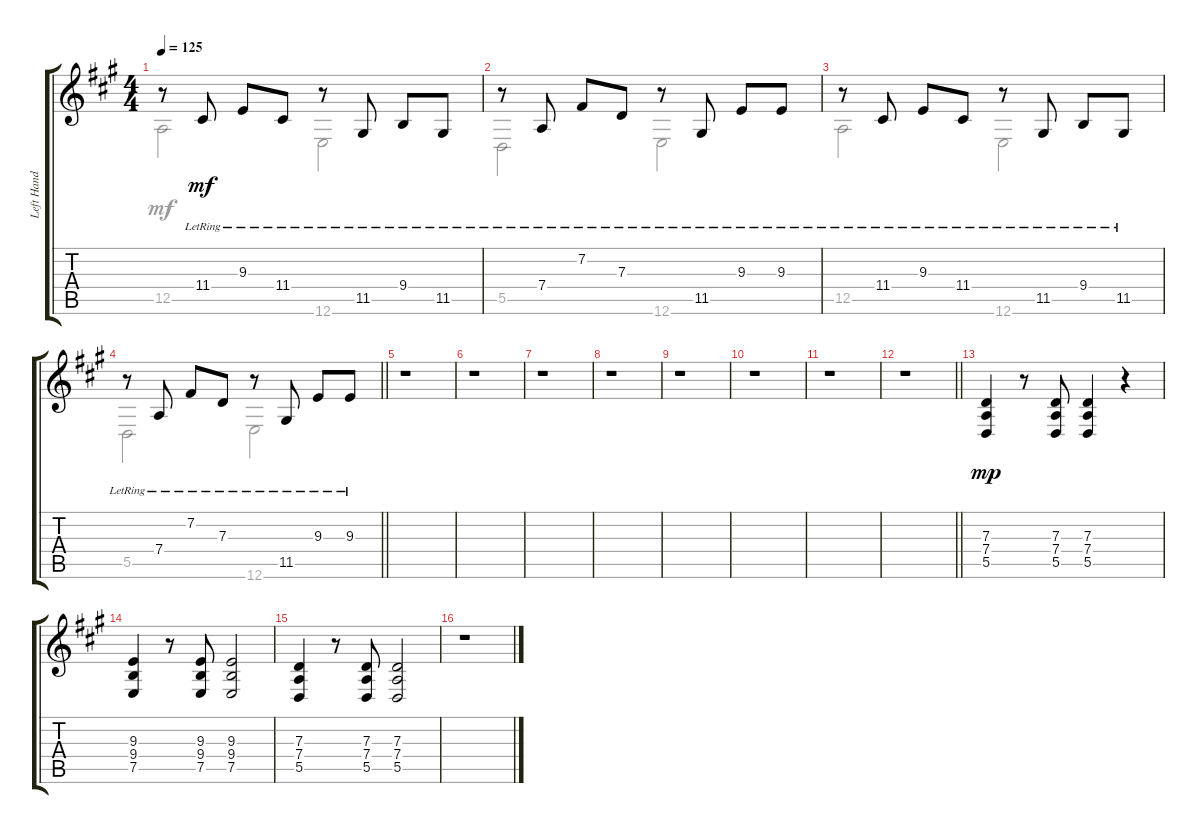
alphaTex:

\track ("Left Hand" "Left Hand") {instrument acousticgrandpiano}
\staff {score tabs}
\tuning (E4 B3 G3 D3 A2 E2) {hide}
\voice
\ts (4 4)
\tempo 125
\clef g2
\ks a
r.8{dy mp} 11.4{lr}.8{dy mf} 9.3{lr}.8 11.4{lr}.8 r.8 11.5{lr}.8 9.4{lr}.8 11.5{lr}.8 |
r.8 7.4{lr}.8 7.2{lr}.8 7.3{lr}.8 r.8 11.5{lr}.8 9.3{lr}.8 9.3{lr}.8 |
r.8 11.4{lr}.8 9.3{lr}.8 11.4{lr}.8 r.8 11.5{lr}.8 9.4{lr}.8 11.5{lr}.8 |
\barLineRight lightlight
r.8 7.4{lr}.8 7.2{lr}.8 7.3{lr}.8 r.8 11.5{lr}.8 9.3{lr}.8 9.3{lr}.8 |
r.1 |
r.1 |
r.1 |
r.1 |
r.1 |
r.1 |
r.1 |
\barLineRight lightlight
r.1 |
(7.3 7.4 5.5).4{dy mp} r.8 (7.3 7.4 5.5).8 (7.3 7.4 5.5).4 r.4 |
(9.3 9.4 7.5).4 r.8 (9.3 9.4 7.5).8 (9.3 9.4 7.5).2 |
(7.3 7.4 5.5).4 r.8 (7.3 7.4 5.5).8 (7.3 7.4 5.5).2 |
r.1
\voice
\clef g2
\ottava regular
\simile none
\ks a
12.5.2{dy mf} 12.6.2 |
5.5.2 12.6.2 |
12.5.2 12.6.2 |
\barLineRight lightlight
5.5.2 12.6.2 |
|
|
|
|
|
|
|
\barLineRight lightlight
|
|
|
|
